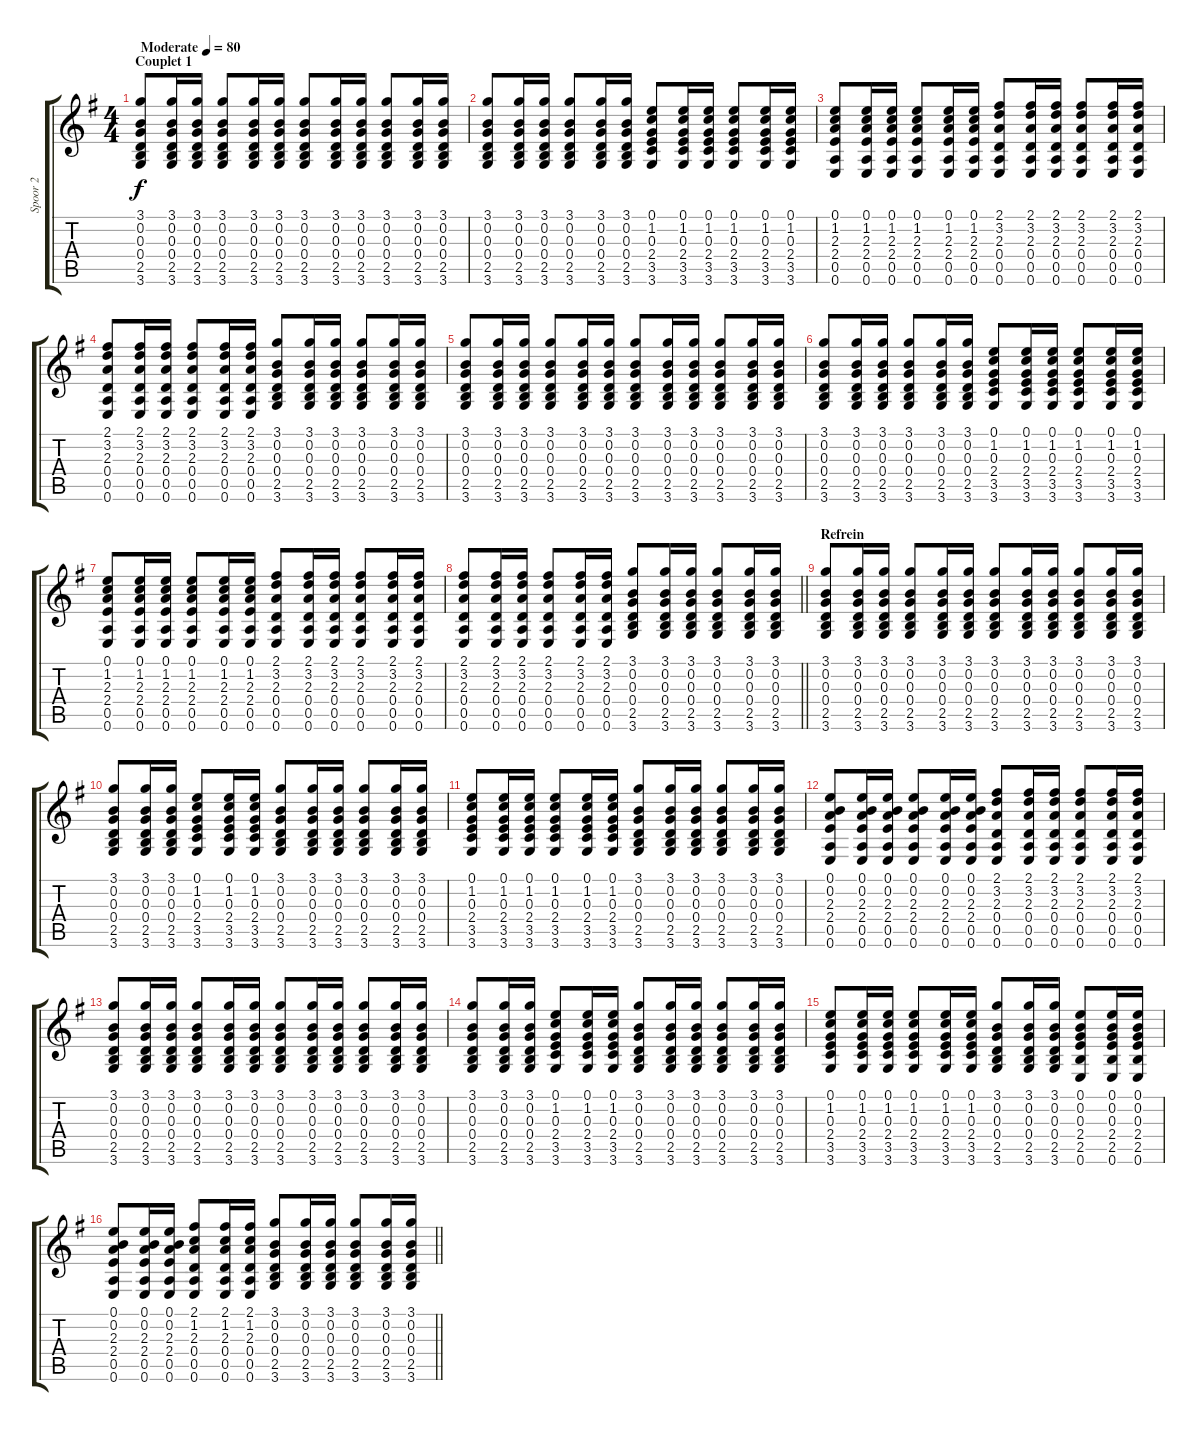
\track ("Spoor 2" "Spoor 2") {instrument acousticguitarsteel}
\staff {score tabs}
\tuning (E4 B3 G3 D3 A2 E2) {hide}
\ts (4 4)
\section ("" "Couplet 1")
\tempo (80 "Moderate")
\clef g2
\ks g
(3.1 0.2 0.3 0.4 2.5 3.6).8{dy f instrument acousticguitarsteel} (3.1 0.2 0.3 0.4 2.5 3.6).16 (3.1 0.2 0.3 0.4 2.5 3.6).16 (3.1 0.2 0.3 0.4 2.5 3.6).8 (3.1 0.2 0.3 0.4 2.5 3.6).16 (3.1 0.2 0.3 0.4 2.5 3.6).16 (3.1 0.2 0.3 0.4 2.5 3.6).8 (3.1 0.2 0.3 0.4 2.5 3.6).16 (3.1 0.2 0.3 0.4 2.5 3.6).16 (3.1 0.2 0.3 0.4 2.5 3.6).8 (3.1 0.2 0.3 0.4 2.5 3.6).16 (3.1 0.2 0.3 0.4 2.5 3.6).16 |
(3.1 0.2 0.3 0.4 2.5 3.6).8 (3.1 0.2 0.3 0.4 2.5 3.6).16 (3.1 0.2 0.3 0.4 2.5 3.6).16 (3.1 0.2 0.3 0.4 2.5 3.6).8 (3.1 0.2 0.3 0.4 2.5 3.6).16 (3.1 0.2 0.3 0.4 2.5 3.6).16 (0.1 1.2 0.3 2.4 3.5 3.6).8 (0.1 1.2 0.3 2.4 3.5 3.6).16 (0.1 1.2 0.3 2.4 3.5 3.6).16 (0.1 1.2 0.3 2.4 3.5 3.6).8 (0.1 1.2 0.3 2.4 3.5 3.6).16 (0.1 1.2 0.3 2.4 3.5 3.6).16 |
(0.1 1.2 2.3 2.4 0.5 0.6).8 (0.1 1.2 2.3 2.4 0.5 0.6).16 (0.1 1.2 2.3 2.4 0.5 0.6).16 (0.1 1.2 2.3 2.4 0.5 0.6).8 (0.1 1.2 2.3 2.4 0.5 0.6).16 (0.1 1.2 2.3 2.4 0.5 0.6).16 (2.1 3.2 2.3 0.4 0.5 0.6).8 (2.1 3.2 2.3 0.4 0.5 0.6).16 (2.1 3.2 2.3 0.4 0.5 0.6).16 (2.1 3.2 2.3 0.4 0.5 0.6).8 (2.1 3.2 2.3 0.4 0.5 0.6).16 (2.1 3.2 2.3 0.4 0.5 0.6).16 |
(2.1 3.2 2.3 0.4 0.5 0.6).8 (2.1 3.2 2.3 0.4 0.5 0.6).16 (2.1 3.2 2.3 0.4 0.5 0.6).16 (2.1 3.2 2.3 0.4 0.5 0.6).8 (2.1 3.2 2.3 0.4 0.5 0.6).16 (2.1 3.2 2.3 0.4 0.5 0.6).16 (3.1 0.2 0.3 0.4 2.5 3.6).8 (3.1 0.2 0.3 0.4 2.5 3.6).16 (3.1 0.2 0.3 0.4 2.5 3.6).16 (3.1 0.2 0.3 0.4 2.5 3.6).8 (3.1 0.2 0.3 0.4 2.5 3.6).16 (3.1 0.2 0.3 0.4 2.5 3.6).16 |
(3.1 0.2 0.3 0.4 2.5 3.6).8 (3.1 0.2 0.3 0.4 2.5 3.6).16 (3.1 0.2 0.3 0.4 2.5 3.6).16 (3.1 0.2 0.3 0.4 2.5 3.6).8 (3.1 0.2 0.3 0.4 2.5 3.6).16 (3.1 0.2 0.3 0.4 2.5 3.6).16 (3.1 0.2 0.3 0.4 2.5 3.6).8 (3.1 0.2 0.3 0.4 2.5 3.6).16 (3.1 0.2 0.3 0.4 2.5 3.6).16 (3.1 0.2 0.3 0.4 2.5 3.6).8 (3.1 0.2 0.3 0.4 2.5 3.6).16 (3.1 0.2 0.3 0.4 2.5 3.6).16 |
(3.1 0.2 0.3 0.4 2.5 3.6).8 (3.1 0.2 0.3 0.4 2.5 3.6).16 (3.1 0.2 0.3 0.4 2.5 3.6).16 (3.1 0.2 0.3 0.4 2.5 3.6).8 (3.1 0.2 0.3 0.4 2.5 3.6).16 (3.1 0.2 0.3 0.4 2.5 3.6).16 (0.1 1.2 0.3 2.4 3.5 3.6).8 (0.1 1.2 0.3 2.4 3.5 3.6).16 (0.1 1.2 0.3 2.4 3.5 3.6).16 (0.1 1.2 0.3 2.4 3.5 3.6).8 (0.1 1.2 0.3 2.4 3.5 3.6).16 (0.1 1.2 0.3 2.4 3.5 3.6).16 |
(0.1 1.2 2.3 2.4 0.5 0.6).8 (0.1 1.2 2.3 2.4 0.5 0.6).16 (0.1 1.2 2.3 2.4 0.5 0.6).16 (0.1 1.2 2.3 2.4 0.5 0.6).8 (0.1 1.2 2.3 2.4 0.5 0.6).16 (0.1 1.2 2.3 2.4 0.5 0.6).16 (2.1 3.2 2.3 0.4 0.5 0.6).8 (2.1 3.2 2.3 0.4 0.5 0.6).16 (2.1 3.2 2.3 0.4 0.5 0.6).16 (2.1 3.2 2.3 0.4 0.5 0.6).8 (2.1 3.2 2.3 0.4 0.5 0.6).16 (2.1 3.2 2.3 0.4 0.5 0.6).16 |
\barLineRight lightlight
(2.1 3.2 2.3 0.4 0.5 0.6).8 (2.1 3.2 2.3 0.4 0.5 0.6).16 (2.1 3.2 2.3 0.4 0.5 0.6).16 (2.1 3.2 2.3 0.4 0.5 0.6).8 (2.1 3.2 2.3 0.4 0.5 0.6).16 (2.1 3.2 2.3 0.4 0.5 0.6).16 (3.1 0.2 0.3 0.4 2.5 3.6).8 (3.1 0.2 0.3 0.4 2.5 3.6).16 (3.1 0.2 0.3 0.4 2.5 3.6).16 (3.1 0.2 0.3 0.4 2.5 3.6).8 (3.1 0.2 0.3 0.4 2.5 3.6).16 (3.1 0.2 0.3 0.4 2.5 3.6).16 |
\section ("" "Refrein")
(3.1 0.2 0.3 0.4 2.5 3.6).8 (3.1 0.2 0.3 0.4 2.5 3.6).16 (3.1 0.2 0.3 0.4 2.5 3.6).16 (3.1 0.2 0.3 0.4 2.5 3.6).8 (3.1 0.2 0.3 0.4 2.5 3.6).16 (3.1 0.2 0.3 0.4 2.5 3.6).16 (3.1 0.2 0.3 0.4 2.5 3.6).8 (3.1 0.2 0.3 0.4 2.5 3.6).16 (3.1 0.2 0.3 0.4 2.5 3.6).16 (3.1 0.2 0.3 0.4 2.5 3.6).8 (3.1 0.2 0.3 0.4 2.5 3.6).16 (3.1 0.2 0.3 0.4 2.5 3.6).16 |
(3.1 0.2 0.3 0.4 2.5 3.6).8 (3.1 0.2 0.3 0.4 2.5 3.6).16 (3.1 0.2 0.3 0.4 2.5 3.6).16 (0.1 1.2 0.3 2.4 3.5 3.6).8 (0.1 1.2 0.3 2.4 3.5 3.6).16 (0.1 1.2 0.3 2.4 3.5 3.6).16 (3.1 0.2 0.3 0.4 2.5 3.6).8 (3.1 0.2 0.3 0.4 2.5 3.6).16 (3.1 0.2 0.3 0.4 2.5 3.6).16 (3.1 0.2 0.3 0.4 2.5 3.6).8 (3.1 0.2 0.3 0.4 2.5 3.6).16 (3.1 0.2 0.3 0.4 2.5 3.6).16 |
(0.1 1.2 0.3 2.4 3.5 3.6).8 (0.1 1.2 0.3 2.4 3.5 3.6).16 (0.1 1.2 0.3 2.4 3.5 3.6).16 (0.1 1.2 0.3 2.4 3.5 3.6).8 (0.1 1.2 0.3 2.4 3.5 3.6).16 (0.1 1.2 0.3 2.4 3.5 3.6).16 (3.1 0.2 0.3 0.4 2.5 3.6).8 (3.1 0.2 0.3 0.4 2.5 3.6).16 (3.1 0.2 0.3 0.4 2.5 3.6).16 (3.1 0.2 0.3 0.4 2.5 3.6).8 (3.1 0.2 0.3 0.4 2.5 3.6).16 (3.1 0.2 0.3 0.4 2.5 3.6).16 |
(0.1 0.2 2.3 2.4 0.5 0.6).8 (0.1 0.2 2.3 2.4 0.5 0.6).16 (0.1 0.2 2.3 2.4 0.5 0.6).16 (0.1 0.2 2.3 2.4 0.5 0.6).8 (0.1 0.2 2.3 2.4 0.5 0.6).16 (0.1 0.2 2.3 2.4 0.5 0.6).16 (2.1 3.2 2.3 0.4 0.5 0.6).8 (2.1 3.2 2.3 0.4 0.5 0.6).16 (2.1 3.2 2.3 0.4 0.5 0.6).16 (2.1 3.2 2.3 0.4 0.5 0.6).8 (2.1 3.2 2.3 0.4 0.5 0.6).16 (2.1 3.2 2.3 0.4 0.5 0.6).16 |
(3.1 0.2 0.3 0.4 2.5 3.6).8 (3.1 0.2 0.3 0.4 2.5 3.6).16 (3.1 0.2 0.3 0.4 2.5 3.6).16 (3.1 0.2 0.3 0.4 2.5 3.6).8 (3.1 0.2 0.3 0.4 2.5 3.6).16 (3.1 0.2 0.3 0.4 2.5 3.6).16 (3.1 0.2 0.3 0.4 2.5 3.6).8 (3.1 0.2 0.3 0.4 2.5 3.6).16 (3.1 0.2 0.3 0.4 2.5 3.6).16 (3.1 0.2 0.3 0.4 2.5 3.6).8 (3.1 0.2 0.3 0.4 2.5 3.6).16 (3.1 0.2 0.3 0.4 2.5 3.6).16 |
(3.1 0.2 0.3 0.4 2.5 3.6).8 (3.1 0.2 0.3 0.4 2.5 3.6).16 (3.1 0.2 0.3 0.4 2.5 3.6).16 (0.1 1.2 0.3 2.4 3.5 3.6).8 (0.1 1.2 0.3 2.4 3.5 3.6).16 (0.1 1.2 0.3 2.4 3.5 3.6).16 (3.1 0.2 0.3 0.4 2.5 3.6).8 (3.1 0.2 0.3 0.4 2.5 3.6).16 (3.1 0.2 0.3 0.4 2.5 3.6).16 (3.1 0.2 0.3 0.4 2.5 3.6).8 (3.1 0.2 0.3 0.4 2.5 3.6).16 (3.1 0.2 0.3 0.4 2.5 3.6).16 |
(0.1 1.2 0.3 2.4 3.5 3.6).8 (0.1 1.2 0.3 2.4 3.5 3.6).16 (0.1 1.2 0.3 2.4 3.5 3.6).16 (0.1 1.2 0.3 2.4 3.5 3.6).8 (0.1 1.2 0.3 2.4 3.5 3.6).16 (0.1 1.2 0.3 2.4 3.5 3.6).16 (3.1 0.2 0.3 0.4 2.5 3.6).8 (3.1 0.2 0.3 0.4 2.5 3.6).16 (3.1 0.2 0.3 0.4 2.5 3.6).16 (0.1 0.2 0.3 2.4 2.5 0.6).8 (0.1 0.2 0.3 2.4 2.5 0.6).16 (0.1 0.2 0.3 2.4 2.5 0.6).16 |
\barLineRight lightlight
(0.1 0.2 2.3 2.4 0.5 0.6).8 (0.1 0.2 2.3 2.4 0.5 0.6).16 (0.1 0.2 2.3 2.4 0.5 0.6).16 (2.1 1.2 2.3 0.4 0.5 0.6).8 (2.1 1.2 2.3 0.4 0.5 0.6).16 (2.1 1.2 2.3 0.4 0.5 0.6).16 (3.1 0.2 0.3 0.4 2.5 3.6).8 (3.1 0.2 0.3 0.4 2.5 3.6).16 (3.1 0.2 0.3 0.4 2.5 3.6).16 (3.1 0.2 0.3 0.4 2.5 3.6).8 (3.1 0.2 0.3 0.4 2.5 3.6).16 (3.1 0.2 0.3 0.4 2.5 3.6).16
